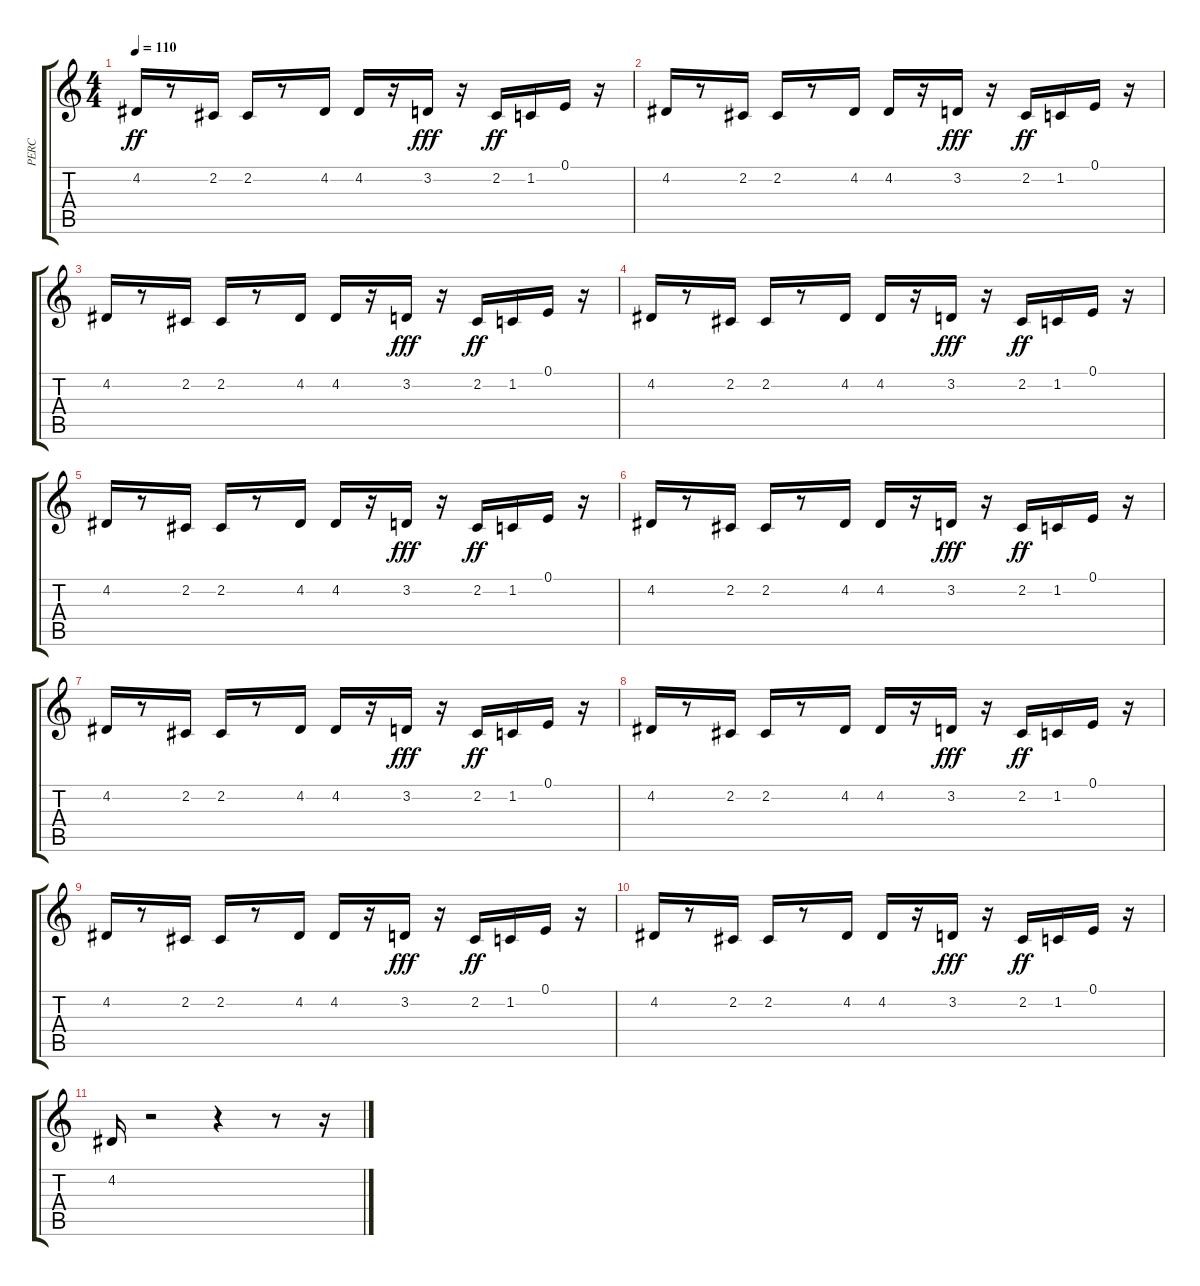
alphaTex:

\track ("PERC" "PERC") {solo instrument melodictom}
\staff {score tabs}
\tuning (E4 B3 G3 D3 A2 E2) {hide}
\ts (4 4)
\tempo 110
\clef g2
\ks c
4.2.16{dy ff} r.8 2.2.16 2.2.16 r.8 4.2.16 4.2.16 r.16 3.2.16{dy fff} r.16 2.2.16{dy ff} 1.2.16 0.1.16 r.16 |
4.2.16 r.8 2.2.16 2.2.16 r.8 4.2.16 4.2.16 r.16 3.2.16{dy fff} r.16 2.2.16{dy ff} 1.2.16 0.1.16 r.16 |
4.2.16 r.8 2.2.16 2.2.16 r.8 4.2.16 4.2.16 r.16 3.2.16{dy fff} r.16 2.2.16{dy ff} 1.2.16 0.1.16 r.16 |
4.2.16 r.8 2.2.16 2.2.16 r.8 4.2.16 4.2.16 r.16 3.2.16{dy fff} r.16 2.2.16{dy ff} 1.2.16 0.1.16 r.16 |
4.2.16 r.8 2.2.16 2.2.16 r.8 4.2.16 4.2.16 r.16 3.2.16{dy fff} r.16 2.2.16{dy ff} 1.2.16 0.1.16 r.16 |
4.2.16 r.8 2.2.16 2.2.16 r.8 4.2.16 4.2.16 r.16 3.2.16{dy fff} r.16 2.2.16{dy ff} 1.2.16 0.1.16 r.16 |
4.2.16 r.8 2.2.16 2.2.16 r.8 4.2.16 4.2.16 r.16 3.2.16{dy fff} r.16 2.2.16{dy ff} 1.2.16 0.1.16 r.16 |
4.2.16 r.8 2.2.16 2.2.16 r.8 4.2.16 4.2.16 r.16 3.2.16{dy fff} r.16 2.2.16{dy ff} 1.2.16 0.1.16 r.16 |
4.2.16 r.8 2.2.16 2.2.16 r.8 4.2.16 4.2.16 r.16 3.2.16{dy fff} r.16 2.2.16{dy ff} 1.2.16 0.1.16 r.16 |
4.2.16 r.8 2.2.16 2.2.16 r.8 4.2.16 4.2.16 r.16 3.2.16{dy fff} r.16 2.2.16{dy ff} 1.2.16 0.1.16 r.16 |
4.2.16 r.2 r.4 r.8 r.16
